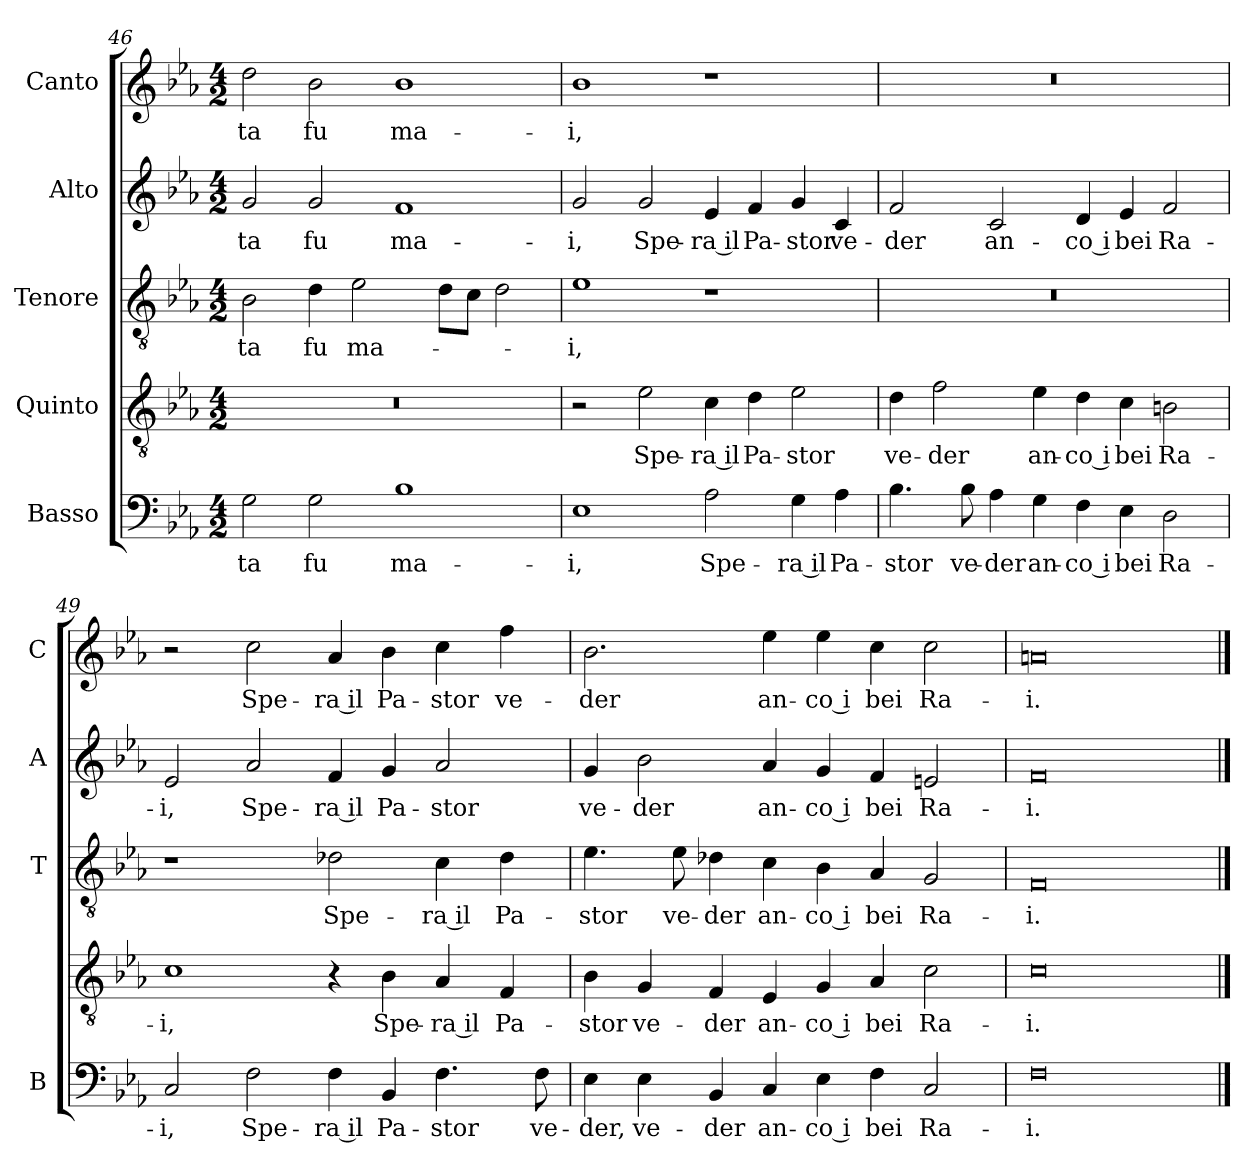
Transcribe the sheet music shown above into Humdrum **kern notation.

**kern	**text	**kern	**text	**kern	**text	**kern	**text	**kern	**text
*part5	*part5	*part4	*part4	*part3	*part3	*part2	*part2	*part1	*part1
*staff5	*staff5	*staff4	*staff4	*staff3	*staff3	*staff2	*staff2	*staff1	*staff1
*I"Basso	*	*I"Quinto	*	*I"Tenore	*	*I"Alto	*	*I"Canto	*
*I'B	*	*	*	*I'T	*	*I'A	*	*I'C	*
!!LO:LB:g=z
*clefF4	*	*clefGv2	*	*clefGv2	*	*clefG2	*	*clefG2	*
*k[b-e-a-]	*	*k[b-e-a-]	*	*k[b-e-a-]	*	*k[b-e-a-]	*	*k[b-e-a-]	*
*E-:	*	*E-:	*	*E-:	*	*E-:	*	*E-:	*
*M4/2	*	*M4/2	*	*M4/2	*	*M4/2	*	*M4/2	*
=46	=46	=46	=46	=46	=46	=46	=46	=46	=46
!	!LO:LY:b	!	!	!	!LO:LY:b	!	!LO:LY:b	!	!LO:LY:b
2G\	-ta	0r	.	2B-\	-ta	2g/	-ta	2dd\	-ta
!	!LO:LY:b	!	!	!	!LO:LY:b	!	!LO:LY:b	!	!LO:LY:b
2G\	fu	.	.	4d\	fu	2g/	fu	2b-\	fu
!	!	!	!	!	!LO:LY:b	!	!	!	!
.	.	.	.	2e-\	ma-	.	.	.	.
!	!LO:LY:b	!	!	!	!	!	!LO:LY:b	!	!LO:LY:b
1B-	ma-	.	.	.	.	1f	ma-	1b-	ma-
.	.	.	.	8d\L	.	.	.	.	.
.	.	.	.	8c\J	.	.	.	.	.
.	.	.	.	2d\	.	.	.	.	.
=47	=47	=47	=47	=47	=47	=47	=47	=47	=47
!	!LO:LY:b	!	!	!	!LO:LY:b	!	!LO:LY:b	!	!LO:LY:b
1E-	-i,	2r	.	1e-	-i,	2g/	-i,	1b-	-i,
!	!	!	!LO:LY:b	!	!	!	!LO:LY:b	!	!
.	.	2e-\	Spe-	.	.	2g/	Spe-	.	.
!	!LO:LY:b	!	!LO:LY:b	!	!	!	!LO:LY:b	!	!
2A-\	Spe-	4c\	-ra il	1r	.	4e-/	-ra il	1r	.
!	!	!	!LO:LY:b	!	!	!	!LO:LY:b	!	!
.	.	4d\	Pa-	.	.	4f/	Pa-	.	.
!	!LO:LY:b	!	!LO:LY:b	!	!	!	!LO:LY:b	!	!
4G\	-ra il	2e-\	-stor	.	.	4g/	-stor	.	.
!	!LO:LY:b	!	!	!	!	!	!LO:LY:b	!	!
4A-\	Pa-	.	.	.	.	4c/	ve-	.	.
=48	=48	=48	=48	=48	=48	=48	=48	=48	=48
!	!LO:LY:b	!	!LO:LY:b	!	!	!	!LO:LY:b	!	!
4.B-\	-stor	4d\	ve-	0r	.	2f/	-der	0r	.
!	!	!	!LO:LY:b	!	!	!	!	!	!
.	.	2f\	-der	.	.	.	.	.	.
!	!LO:LY:b	!	!	!	!	!	!	!	!
8B-\	ve-	.	.	.	.	.	.	.	.
!	!LO:LY:b	!	!	!	!	!	!LO:LY:b	!	!
4A-\	-der	.	.	.	.	2c/	an-	.	.
!	!LO:LY:b	!	!LO:LY:b	!	!	!	!	!	!
4G\	an-	4e-\	an-	.	.	.	.	.	.
!	!LO:LY:b	!	!LO:LY:b	!	!	!	!LO:LY:b	!	!
4F\	-co i	4d\	-co i	.	.	4d/	-co i	.	.
!	!LO:LY:b	!	!LO:LY:b	!	!	!	!LO:LY:b	!	!
4E-\	bei	4c\	bei	.	.	4e-/	bei	.	.
!	!LO:LY:b	!	!LO:LY:b	!	!	!	!LO:LY:b	!	!
2D\	Ra-	2Bn\	Ra-	.	.	2f/	Ra-	.	.
!!LO:LB:g=z
=49	=49	=49	=49	=49	=49	=49	=49	=49	=49
!	!LO:LY:b	!	!LO:LY:b	!	!	!	!LO:LY:b	!	!
2C/	-i,	1c	-i,	1r	.	2e-/	-i,	2r	.
!	!LO:LY:b	!	!	!	!	!	!LO:LY:b	!	!LO:LY:b
2F\	Spe-	.	.	.	.	2a-/	Spe-	2cc\	Spe-
!	!LO:LY:b	!	!	!	!LO:LY:b	!	!LO:LY:b	!	!LO:LY:b
4F\	-ra il	4r	.	2d-X\	Spe-	4f/	-ra il	4a-/	-ra il
!	!LO:LY:b	!	!LO:LY:b	!	!	!	!LO:LY:b	!	!LO:LY:b
4BB-/	Pa-	4B-\	Spe-	.	.	4g/	Pa-	4b-\	Pa-
!	!LO:LY:b	!	!LO:LY:b	!	!LO:LY:b	!	!LO:LY:b	!	!LO:LY:b
4.F\	-stor	4A-/	-ra il	4c\	-ra il	2a-/	-stor	4cc\	-stor
!	!	!	!LO:LY:b	!	!LO:LY:b	!	!	!	!LO:LY:b
.	.	4F/	Pa-	4d-\	Pa-	.	.	4ff\	ve-
!	!LO:LY:b	!	!	!	!	!	!	!	!
8F\	ve-	.	.	.	.	.	.	.	.
=50	=50	=50	=50	=50	=50	=50	=50	=50	=50
!	!LO:LY:b	!	!LO:LY:b	!	!LO:LY:b	!	!LO:LY:b	!	!LO:LY:b
4E-\	-der,	4B-\	-stor	4.e-\	-stor	4g/	ve-	2.b-\	-der
!	!LO:LY:b	!	!LO:LY:b	!	!	!	!LO:LY:b	!	!
4E-\	ve-	4G/	ve-	.	.	2b-\	-der	.	.
!	!	!	!	!	!LO:LY:b	!	!	!	!
.	.	.	.	8e-\	ve-	.	.	.	.
!	!LO:LY:b	!	!LO:LY:b	!	!LO:LY:b	!	!	!	!
4BB-/	-der	4F/	-der	4d-X\	-der	.	.	.	.
!	!LO:LY:b	!	!LO:LY:b	!	!LO:LY:b	!	!LO:LY:b	!	!LO:LY:b
4C/	an-	4E-/	an-	4c\	an-	4a-/	an-	4ee-\	an-
!	!LO:LY:b	!	!LO:LY:b	!	!LO:LY:b	!	!LO:LY:b	!	!LO:LY:b
4E-\	-co i	4G/	-co i	4B-\	-co i	4g/	-co i	4ee-\	-co i
!	!LO:LY:b	!	!LO:LY:b	!	!LO:LY:b	!	!LO:LY:b	!	!LO:LY:b
4F\	bei	4A-/	bei	4A-/	bei	4f/	bei	4cc\	bei
!	!LO:LY:b	!	!LO:LY:b	!	!LO:LY:b	!	!LO:LY:b	!	!LO:LY:b
2C/	Ra-	2c\	Ra-	2G/	Ra-	2en/	Ra-	2cc\	Ra-
=51	=51	=51	=51	=51	=51	=51	=51	=51	=51
!	!LO:LY:b	!	!LO:LY:b	!	!LO:LY:b	!	!LO:LY:b	!	!LO:LY:b
0F	-i.	0c	-i.	0F	-i.	0f	-i.	0an	-i.
==	==	==	==	==	==	==	==	==	==
*-	*-	*-	*-	*-	*-	*-	*-	*-	*-
